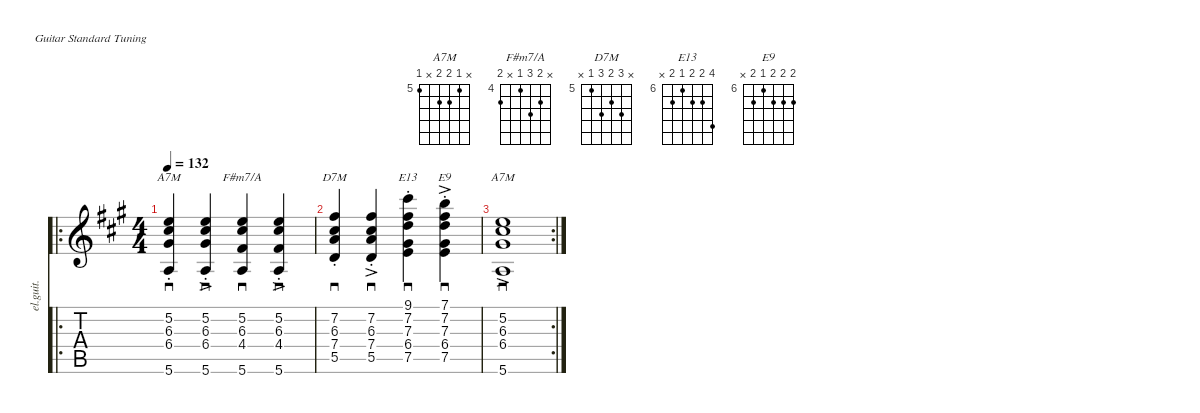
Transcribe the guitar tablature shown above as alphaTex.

\defaultSystemsLayout 4
\hideDynamics
\bracketExtendMode nobrackets
\track ("Clean Guitar" "el.guit.") {defaultSystemsLayout 5 instrument electricguitarclean}
\staff {score tabs}
\tuning (E4 B3 G3 D3 A2 E2)
\chord ("A7M" x 5 6 6 x 5) {firstfret 5 showfingering false}
\chord ("F#m7/A" x 5 6 4 x 5) {firstfret 4}
\chord ("D7M" x 7 6 7 5 x) {firstfret 5 showfingering false}
\chord ("E13" 9 7 7 6 7 x) {firstfret 6 showfingering false}
\chord ("E9" 7 7 7 6 7 x) {firstfret 6 showfingering false}
\ro
\ts (4 4)
\beaming (8 2 2 2 2)
\tempo 132
\clef g2
\scale
0.411684
\ks a
(5.6{acc forcenatural} 6.4{st acc #} 6.3{acc #} 5.2{acc forcenatural}).4{sd ch "A7M" dy mf instrument electricguitarclean beam Up} (5.6{acc forcenatural} 6.4{st acc #} 6.3{ac acc #} 5.2{acc forcenatural}).4{sd beam Up} (5.6{acc forcenatural} 4.4{acc #} 6.3{acc #} 5.2{acc forcenatural}).4{sd ch "F#m7/A" beam Up} (5.6{acc forcenatural} 4.4{acc #} 6.3{ac st acc #} 5.2{acc forcenatural}).4{sd beam Up} |
\scale
0.310783 (5.5{acc forcenatural} 7.4{acc forcenatural} 6.3{st acc #} 7.2{acc #}).4{sd ch "D7M" beam Up} (5.5{acc forcenatural} 7.4{acc forcenatural} 6.3{ac st acc #} 7.2{acc #}).4{sd beam Up} (7.5{acc forcenatural} 6.4{acc #} 7.3{st acc forcenatural} 7.2{acc #} 9.1{acc #}).4{sd ch "E13" beam Down} (7.5{acc forcenatural} 6.4{acc #} 7.3{ac st acc forcenatural} 7.2{acc #} 7.1{acc forcenatural}).4{sd ch "E9" beam Down} |
\rc 2
(5.6{acc forcenatural} 6.4{acc #} 6.3{ac acc #} 5.2{acc forcenatural}).1{sd ch "A7M" beam Up}
